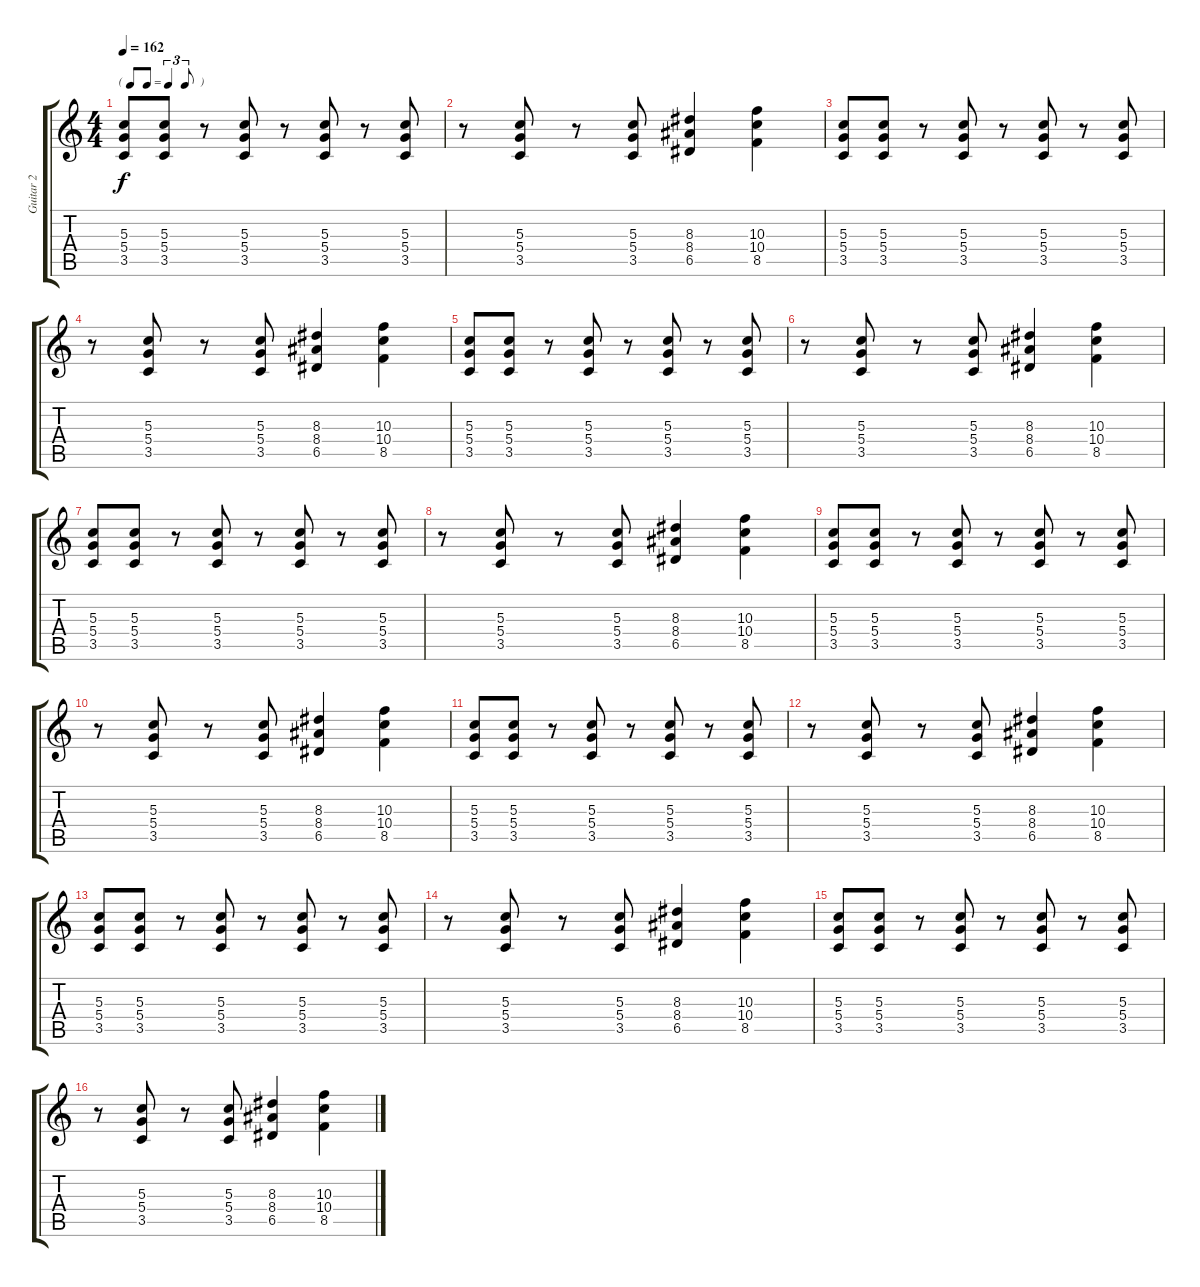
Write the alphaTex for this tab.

\track ("Guitar 2" "Guitar 2") {instrument overdrivenguitar}
\staff {score tabs}
\tuning (E4 B3 G3 D3 A2 E2) {hide}
\ts (4 4)
\tf triplet8th
\tempo 162
\clef g2
\ks c
(5.3 5.4 3.5).8{dy f} (5.3 5.4 3.5).8 r.8 (5.3 5.4 3.5).8 r.8 (5.3 5.4 3.5).8 r.8 (5.3 5.4 3.5).8 |
r.8 (5.3 5.4 3.5).8 r.8 (5.3 5.4 3.5).8 (8.3 8.4 6.5).4 (10.3 10.4 8.5).4 |
(5.3 5.4 3.5).8 (5.3 5.4 3.5).8 r.8 (5.3 5.4 3.5).8 r.8 (5.3 5.4 3.5).8 r.8 (5.3 5.4 3.5).8 |
r.8 (5.3 5.4 3.5).8 r.8 (5.3 5.4 3.5).8 (8.3 8.4 6.5).4 (10.3 10.4 8.5).4 |
(5.3 5.4 3.5).8 (5.3 5.4 3.5).8 r.8 (5.3 5.4 3.5).8 r.8 (5.3 5.4 3.5).8 r.8 (5.3 5.4 3.5).8 |
r.8 (5.3 5.4 3.5).8 r.8 (5.3 5.4 3.5).8 (8.3 8.4 6.5).4 (10.3 10.4 8.5).4 |
(5.3 5.4 3.5).8 (5.3 5.4 3.5).8 r.8 (5.3 5.4 3.5).8 r.8 (5.3 5.4 3.5).8 r.8 (5.3 5.4 3.5).8 |
r.8 (5.3 5.4 3.5).8 r.8 (5.3 5.4 3.5).8 (8.3 8.4 6.5).4 (10.3 10.4 8.5).4 |
(5.3 5.4 3.5).8 (5.3 5.4 3.5).8 r.8 (5.3 5.4 3.5).8 r.8 (5.3 5.4 3.5).8 r.8 (5.3 5.4 3.5).8 |
r.8 (5.3 5.4 3.5).8 r.8 (5.3 5.4 3.5).8 (8.3 8.4 6.5).4 (10.3 10.4 8.5).4 |
(5.3 5.4 3.5).8 (5.3 5.4 3.5).8 r.8 (5.3 5.4 3.5).8 r.8 (5.3 5.4 3.5).8 r.8 (5.3 5.4 3.5).8 |
r.8 (5.3 5.4 3.5).8 r.8 (5.3 5.4 3.5).8 (8.3 8.4 6.5).4 (10.3 10.4 8.5).4 |
(5.3 5.4 3.5).8 (5.3 5.4 3.5).8 r.8 (5.3 5.4 3.5).8 r.8 (5.3 5.4 3.5).8 r.8 (5.3 5.4 3.5).8 |
r.8 (5.3 5.4 3.5).8 r.8 (5.3 5.4 3.5).8 (8.3 8.4 6.5).4 (10.3 10.4 8.5).4 |
(5.3 5.4 3.5).8 (5.3 5.4 3.5).8 r.8 (5.3 5.4 3.5).8 r.8 (5.3 5.4 3.5).8 r.8 (5.3 5.4 3.5).8 |
r.8 (5.3 5.4 3.5).8 r.8 (5.3 5.4 3.5).8 (8.3 8.4 6.5).4 (10.3 10.4 8.5).4
